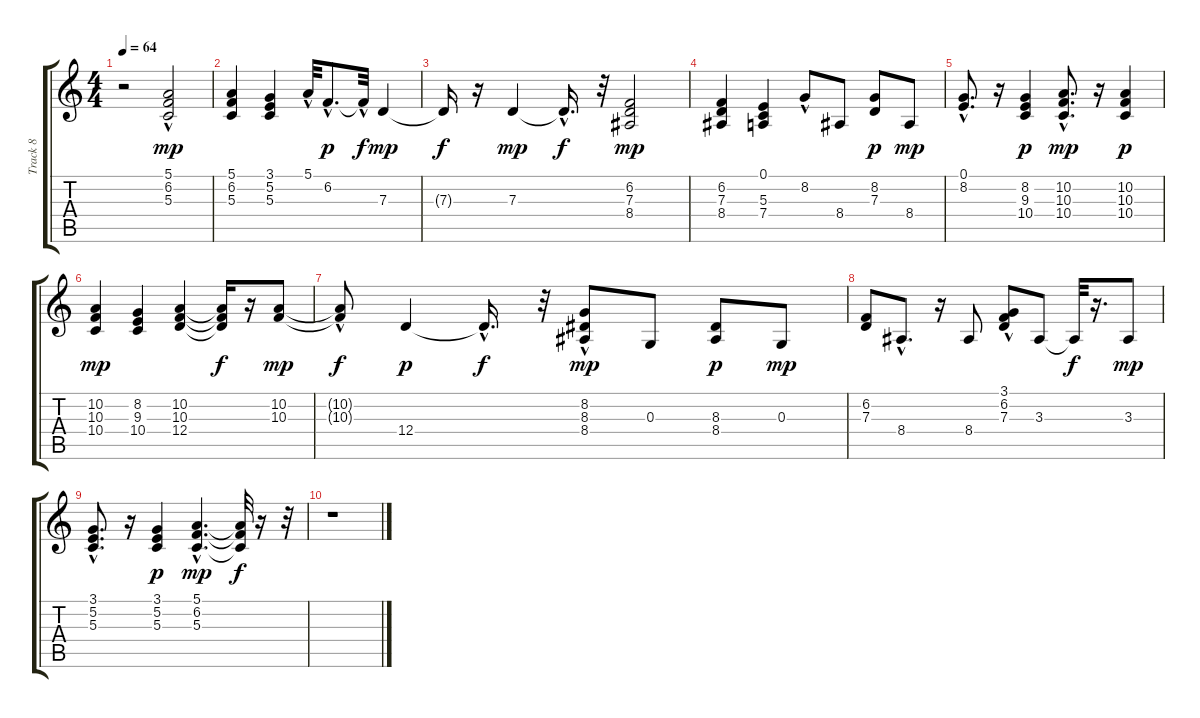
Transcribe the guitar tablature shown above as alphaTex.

\track ("Track 8" "Track 8") {instrument electricpiano1}
\staff {score tabs}
\tuning (E4 B3 G3 D3 A2 E2) {hide}
\ts (4 4)
\tempo 64
\clef g2
\ks c
r.2{dy mp instrument electricpiano1} (5.1 6.2 5.3{hac}).2 |
(5.1 6.2 5.3).4 (3.1 5.2 5.3).4 5.1{hac}.32 6.2{hac}.8{d dy p} 6.2{hac t}.32{dy f} 7.3.4{dy mp} |
7.3{t}.16{dy f} r.16 7.3.4{dy mp} 7.3{hac t}.16{d dy f} r.32 (6.2 7.3 8.4).2{dy mp} |
(6.2 7.3 8.4).4 (0.1 5.3 7.4).4 8.2{hac}.8 8.4.8 (8.2 7.3).8{dy p} 8.4.8{dy mp} |
(0.1{hac} 8.2{hac}).8{d} r.16 (8.2 9.3 10.4).4{dy p} (10.2{hac} 10.3{hac} 10.4{hac}).8{d dy mp} r.16 (10.2 10.3 10.4).4{dy p} |
(10.2 10.3 10.4).4{dy mp} (8.2 9.3 10.4).4 (10.2 10.3 12.4).4 (10.2{t} 10.3{t} 12.4{t}).16{dy f} r.16 (10.2 10.3).8{dy mp} |
(10.2{hac t} 10.3{hac t}).8{dy f} 12.4.4{dy p} 12.4{hac t}.16{d dy f} r.32 (8.2{hac} 8.3{hac} 8.4{hac}).8{dy mp} 0.3.8 (8.3 8.4).8{dy p} 0.3.8{dy mp} |
(6.2 7.3).8 8.4{hac}.8{d} r.16 8.4.8 (3.1 6.2 7.3{hac}).8 3.3.8 3.3{t}.32{dy f} r.16{d} 3.3.8{dy mp} |
(3.1{hac} 5.2{hac} 5.3{hac}).8{d} r.16 (3.1 5.2 5.3).4{dy p} (5.1{hac} 6.2{hac} 5.3{hac}).4{d dy mp} (5.1{t} 6.2{t} 5.3{t}).32{dy f} r.16 r.32 |
r.1
